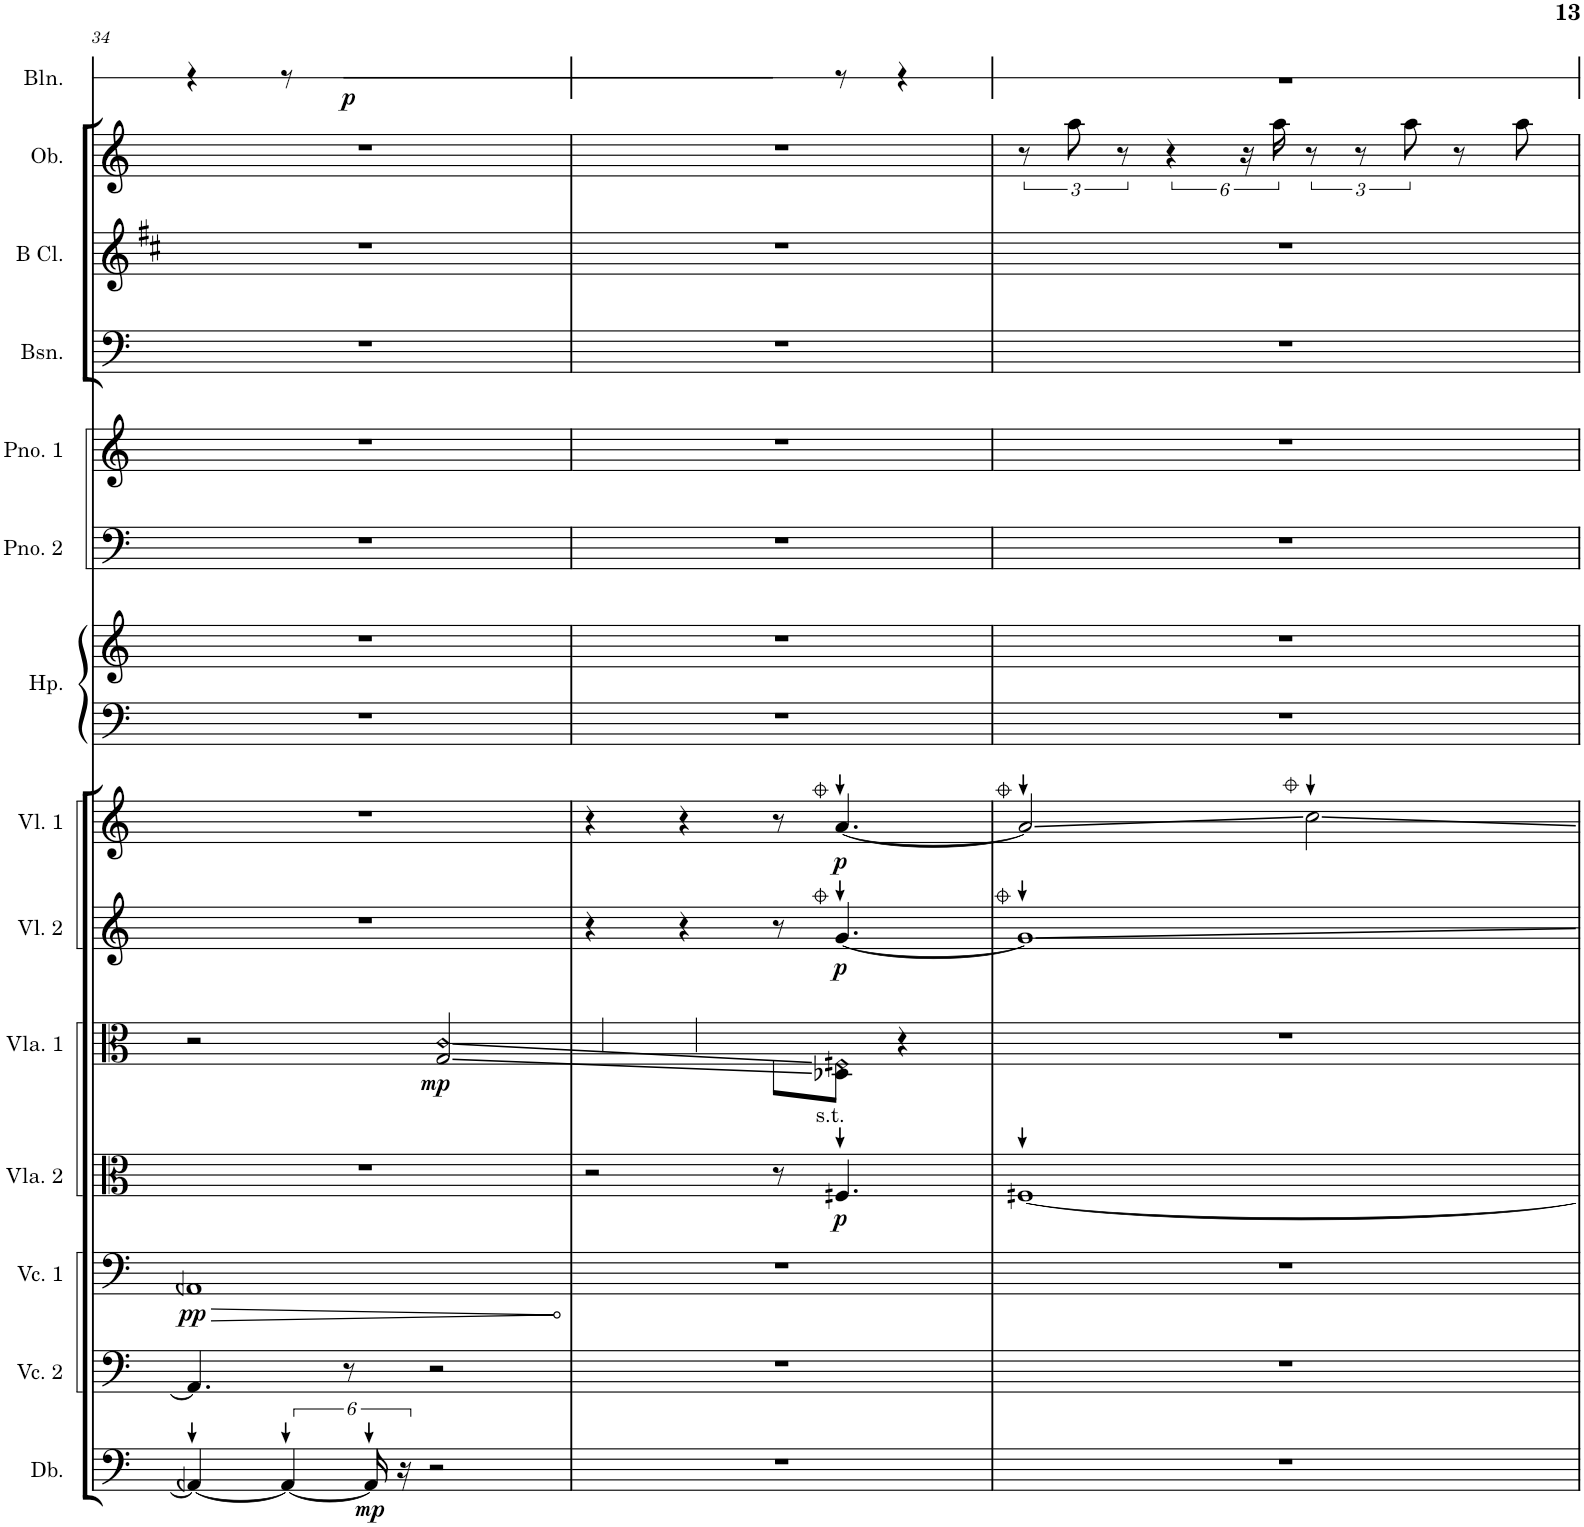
**kern	**dynam	**kern	**kern	**dynam	**kern	**dynam	**kern	**dynam	**kern	**dynam	**kern	**dynam	**kern	**kern	**kern	**kern	**kern	**kern	**kern	**kern	**dynam	**kern
*part14	*part14	*part13	*part12	*part12	*part11	*part11	*part10	*part10	*part9	*part9	*part8	*part8	*part7	*part7	*part6	*part6	*part5	*part4	*part3	*part2	*part2	*part1
*staff16	*staff16	*staff15	*staff14	*staff14	*staff13	*staff13	*staff12	*staff12	*staff11	*staff11	*staff10	*staff10	*staff9	*staff8	*staff7	*staff6	*staff5	*staff4	*staff3	*staff2	*staff2	*staff1
*I"Double Bass	*	*I"Violoncello 2	*I"Violoncello 1	*	*I"Viola 2	*	*I"Viola 1	*	*I"Violin 2	*	*I"Violin 1	*	*I"Harp	*	*I"Piano 1	*	*I"Bassoon	*I"Clarinet in B	*I"Oboe	*I"Balloon	*	*I"atmen
*I'Db.	*	*I'Vc. 2	*I'Vc. 1	*	*I'Vla. 2	*	*I'Vla. 1	*	*I'Vl. 2	*	*I'Vl. 1	*	*I'Hp.	*	*I'Pno. 1	*	*I'Bsn.	*	*I'Ob.	*I'Bln.	*	*
!!LO:PB:g=z
*clefF4	*	*clefF4	*clefF4	*	*clefC3	*	*clefC3	*	*clefG2	*	*clefG2	*	*clefF4	*clefG2	*clefF4	*clefG2	*clefC3	*clefG2	*clefG2	*clefG2	*	*clefG2
*Trd7c12	*	*	*	*	*	*	*	*	*	*	*	*	*	*	*	*	*	*Trd1c2	*	*Trd-7c-12	*	*
*k[]	*	*k[]	*k[]	*	*k[]	*	*k[]	*	*k[]	*	*k[]	*	*k[]	*k[]	*k[]	*k[]	*k[]	*k[f#c#]	*k[]	*k[]	*	*k[]
*M4/4	*	*M4/4	*M4/4	*	*M4/4	*	*M4/4	*	*M4/4	*	*M4/4	*	*M4/4	*M4/4	*M4/4	*M4/4	*M4/4	*M4/4	*M4/4	*M4/4	*	*M4/4
=34	=34	=34	=34	=34	=34	=34	=34	=34	=34	=34	=34	=34	=34	=34	=34	=34	=34	=34	=34	=34	=34	=34
!	!	!	!	!LO:HP:b	!	!	!	!	!	!	!	!	!	!	!	!	!	!	!	!	!	!
*	*	*	*	*	*	*	*^	*	*	*	*	*	*	*	*	*	*	*	*	*	*	*
!	!	!	!	!LO:DY:n=1:b	!	!	!	!	!	!	!	!	!	!	!	!	!	!	!	!	!	!	!
4AAn/_	.	4.AA-/]	1AAn	> pp	1r	.	2r	2ryy	.	1r	.	1r	.	1r	1r	1r	1r	1r	1r	1r	4r	.	1r
6AAn/_	.	.	.	.	.	.	.	.	.	.	.	.	.	.	.	.	.	.	.	.	8r	.	.
!	!	!	!	!	!	!	!	!	!	!	!	!	!	!	!	!	!	!	!	!	!	!LO:DY:b	!
.	.	8r	.	.	.	.	.	.	.	.	.	.	.	.	.	.	.	.	.	.	8ff	p	.
!	!LO:DY:b	!	!	!	!	!	!	!	!	!	!	!	!	!	!	!	!	!	!	!	!	!	!
24AAn/]	mp	.	.	.	.	.	.	.	.	.	.	.	.	.	.	.	.	.	.	.	.	.	.
24r	.	.	.	.	.	.	.	.	.	.	.	.	.	.	.	.	.	.	.	.	.	.	.
!	!	!	!	!	!	!	!LO:N:n=2:head=open	!	!LO:DY:b	!	!	!	!	!	!	!	!	!	!	!	!	!	!
2r	.	2r	.	.	.	.	2G/ 2c/	2gg	mp	.	.	.	.	.	.	.	.	.	.	.	2ff	.	.
*	*	*	*	*	*	*	*v	*v	*	*	*	*	*	*	*	*	*	*	*	*	*	*	*
.	.	.	.	]	.	.	.	.	.	.	.	.	.	.	.	.	.	.	.	.	.	.
=35-	=35-	=35-	=35-	=35-	=35-	=35-	=35-	=35-	=35-	=35-	=35-	=35-	=35-	=35-	=35-	=35-	=35-	=35-	=35-	=35-	=35-	=35-
*	*	*	*	*	*	*	*^	*	*	*	*	*	*	*	*	*	*	*	*	*	*	*
1r	.	1r	1r	.	2r	.	4A/	4ee	.	4r	.	4r	.	1r	1r	1r	1r	1r	1r	1r	2ff	.	1r
.	.	.	.	.	.	.	4A/	4dd	.	4r	.	4r	.	.	.	.	.	.	.	.	.	.	.
!	!	!	!	!	!LO:TX:a:t=s.t.	!	!	!	!	!	!	!	!	!	!	!	!	!	!	!	!	!	!
.	.	.	.	.	8r	.	8G\L	8ggL	.	8r	.	8r	.	.	.	.	.	.	.	.	8ff	.	.
!	!	!	!	!	!	!LO:DY:b	!LO:N:n=2:head=open	!LO:N:head=open	!	!	!LO:DY:b	!	!LO:DY:b	!	!	!	!	!	!	!	!	!	!
.	.	.	.	.	4.Fn/	p	8D-X\ 8Fn\J	8ffnJ	.	[4.g/	p	[4.a/	p	.	.	.	.	.	.	.	8r	.	.
.	.	.	.	.	.	.	4r	4ryy	.	.	.	.	.	.	.	.	.	.	.	.	4r	.	.
*	*	*	*	*	*	*	*v	*v	*	*	*	*	*	*	*	*	*	*	*	*	*	*	*
=36-	=36-	=36-	=36-	=36-	=36-	=36-	=36-	=36-	=36-	=36-	=36-	=36-	=36-	=36-	=36-	=36-	=36-	=36-	=36-	=36-	=36-	=36-
1r	.	1r	1r	.	[1Fn	.	1r	.	1g]	.	2a/]	.	1r	1r	1r	1r	1r	1r	12r	1r	.	1r
.	.	.	.	.	.	.	.	.	.	.	.	.	.	.	.	.	.	.	12aa\	.	.	.
.	.	.	.	.	.	.	.	.	.	.	.	.	.	.	.	.	.	.	12r	.	.	.
.	.	.	.	.	.	.	.	.	.	.	.	.	.	.	.	.	.	.	6r	.	.	.
.	.	.	.	.	.	.	.	.	.	.	.	.	.	.	.	.	.	.	24r	.	.	.
.	.	.	.	.	.	.	.	.	.	.	.	.	.	.	.	.	.	.	24aa\	.	.	.
.	.	.	.	.	.	.	.	.	.	.	2cc\	.	.	.	.	.	.	.	12r	.	.	.
.	.	.	.	.	.	.	.	.	.	.	.	.	.	.	.	.	.	.	12r	.	.	.
.	.	.	.	.	.	.	.	.	.	.	.	.	.	.	.	.	.	.	12aa\	.	.	.
.	.	.	.	.	.	.	.	.	.	.	.	.	.	.	.	.	.	.	8r	.	.	.
.	.	.	.	.	.	.	.	.	.	.	.	.	.	.	.	.	.	.	8aa\	.	.	.
=-	=-	=-	=-	=-	=-	=-	=-	=-	=-	=-	=-	=-	=-	=-	=-	=-	=-	=-	=-	=-	=-	=-
*-	*-	*-	*-	*-	*-	*-	*-	*-	*-	*-	*-	*-	*-	*-	*-	*-	*-	*-	*-	*-	*-	*-
